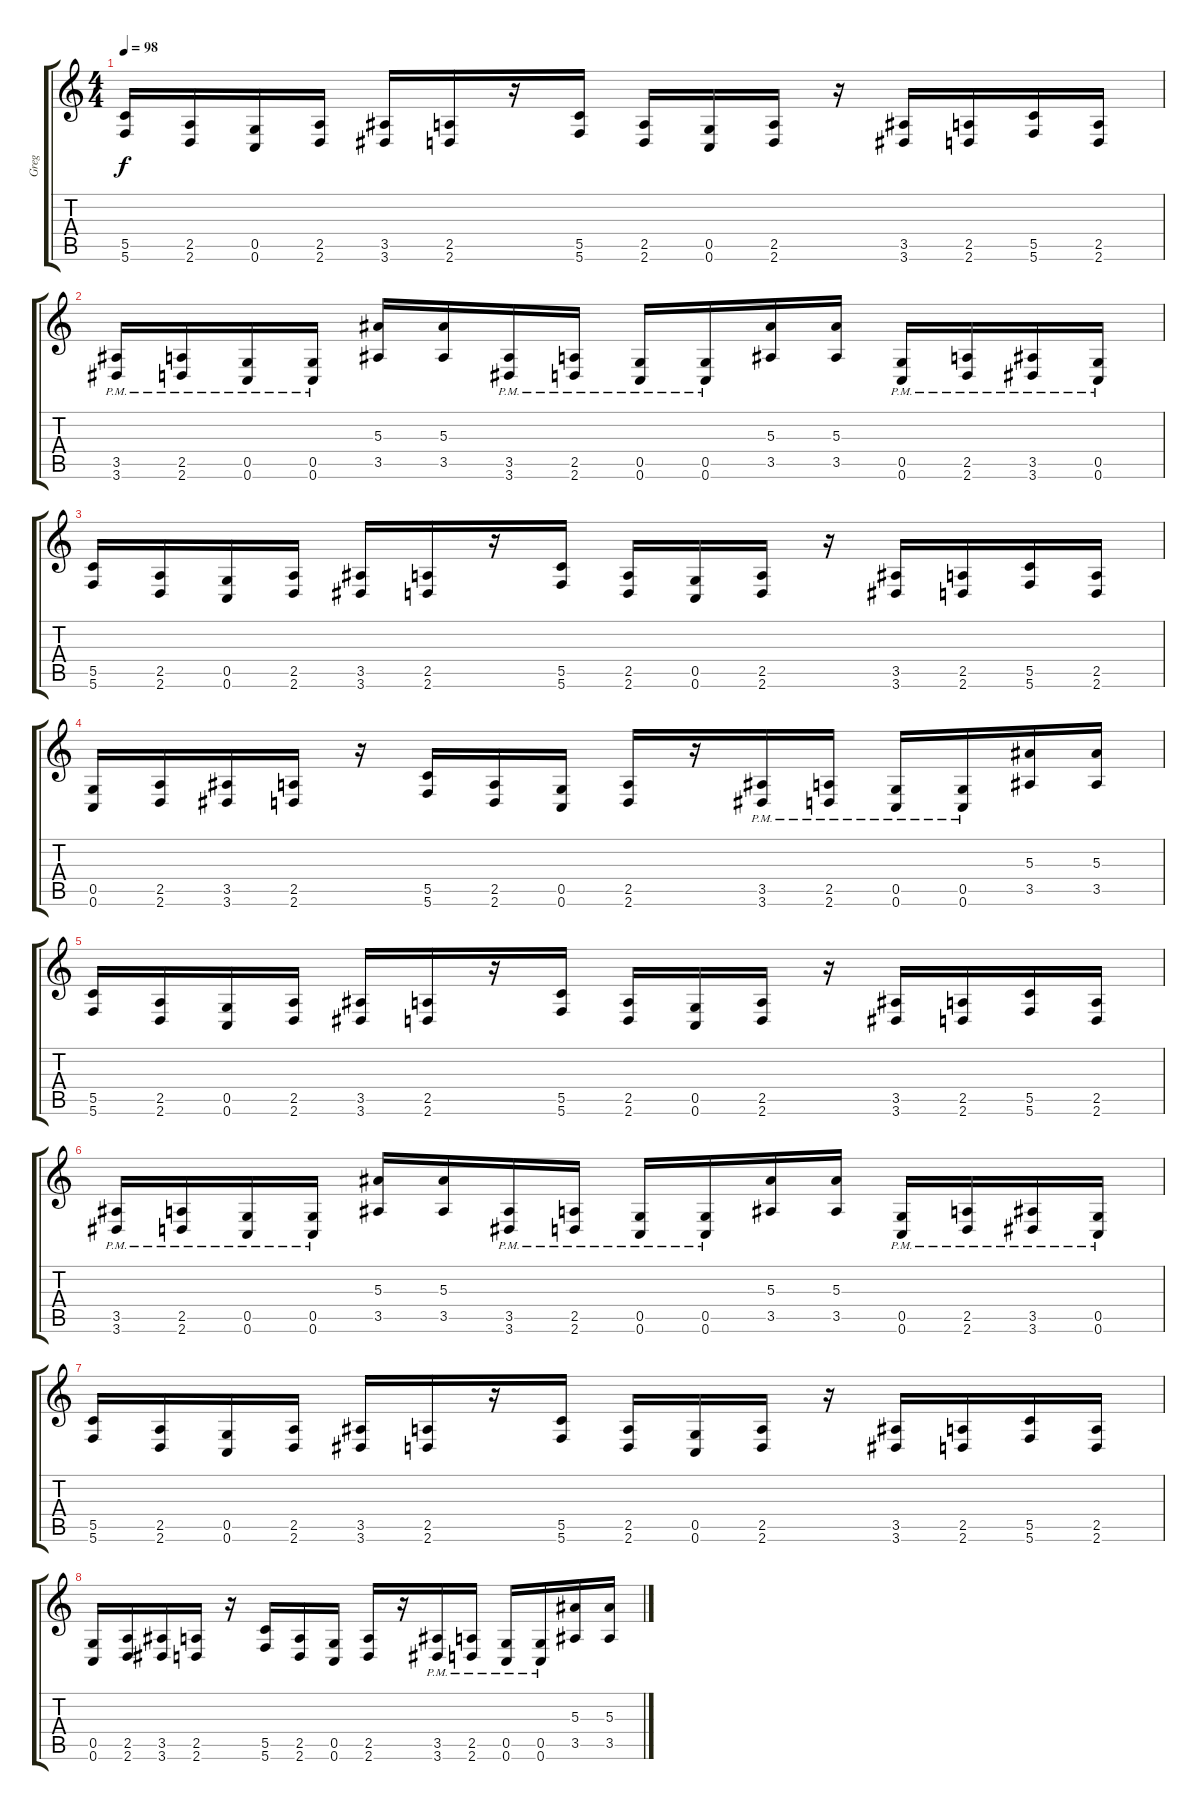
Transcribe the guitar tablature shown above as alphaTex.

\track ("Greg" "Greg") {instrument distortionguitar}
\staff {score tabs}
\tuning (D4 A3 F3 C3 G2 C2) {hide}
\ts (4 4)
\tempo 98
\clef g2
\ks c
(5.5 5.6).16{dy f} (2.5 2.6).16 (0.5 0.6).16 (2.5 2.6).16 (3.5 3.6).16 (2.5 2.6).16 r.16 (5.5 5.6).16 (2.5 2.6).16 (0.5 0.6).16 (2.5 2.6).16 r.16 (3.5 3.6).16 (2.5 2.6).16 (5.5 5.6).16 (2.5 2.6).16 |
(3.5 3.6{pm}).16 (2.5{pm} 2.6{pm}).16 (0.5{pm} 0.6{pm}).16 (0.5{pm} 0.6{pm}).16 (5.3 3.5).16 (5.3 3.5).16 (3.5{pm} 3.6{pm}).16 (2.5{pm} 2.6{pm}).16 (0.5{pm} 0.6{pm}).16 (0.5{pm} 0.6{pm}).16 (5.3 3.5).16 (5.3 3.5).16 (0.5{pm} 0.6{pm}).16 (2.5{pm} 2.6{pm}).16 (3.5{pm} 3.6{pm}).16 (0.5{pm} 0.6{pm}).16 |
(5.5 5.6).16 (2.5 2.6).16 (0.5 0.6).16 (2.5 2.6).16 (3.5 3.6).16 (2.5 2.6).16 r.16 (5.5 5.6).16 (2.5 2.6).16 (0.5 0.6).16 (2.5 2.6).16 r.16 (3.5 3.6).16 (2.5 2.6).16 (5.5 5.6).16 (2.5 2.6).16 |
(0.5 0.6).16 (2.5 2.6).16 (3.5 3.6).16 (2.5 2.6).16 r.16 (5.5 5.6).16 (2.5 2.6).16 (0.5 0.6).16 (2.5 2.6).16 r.16 (3.5{pm} 3.6{pm}).16 (2.5{pm} 2.6{pm}).16 (0.5{pm} 0.6{pm}).16 (0.5{pm} 0.6{pm}).16 (5.3 3.5).16 (5.3 3.5).16 |
(5.5 5.6).16 (2.5 2.6).16 (0.5 0.6).16 (2.5 2.6).16 (3.5 3.6).16 (2.5 2.6).16 r.16 (5.5 5.6).16 (2.5 2.6).16 (0.5 0.6).16 (2.5 2.6).16 r.16 (3.5 3.6).16 (2.5 2.6).16 (5.5 5.6).16 (2.5 2.6).16 |
(3.5 3.6{pm}).16 (2.5{pm} 2.6{pm}).16 (0.5{pm} 0.6{pm}).16 (0.5{pm} 0.6{pm}).16 (5.3 3.5).16 (5.3 3.5).16 (3.5{pm} 3.6{pm}).16 (2.5{pm} 2.6{pm}).16 (0.5{pm} 0.6{pm}).16 (0.5{pm} 0.6{pm}).16 (5.3 3.5).16 (5.3 3.5).16 (0.5{pm} 0.6{pm}).16 (2.5{pm} 2.6{pm}).16 (3.5{pm} 3.6{pm}).16 (0.5{pm} 0.6{pm}).16 |
(5.5 5.6).16 (2.5 2.6).16 (0.5 0.6).16 (2.5 2.6).16 (3.5 3.6).16 (2.5 2.6).16 r.16 (5.5 5.6).16 (2.5 2.6).16 (0.5 0.6).16 (2.5 2.6).16 r.16 (3.5 3.6).16 (2.5 2.6).16 (5.5 5.6).16 (2.5 2.6).16 |
(0.5 0.6).16 (2.5 2.6).16 (3.5 3.6).16 (2.5 2.6).16 r.16 (5.5 5.6).16 (2.5 2.6).16 (0.5 0.6).16 (2.5 2.6).16 r.16 (3.5{pm} 3.6{pm}).16 (2.5{pm} 2.6{pm}).16 (0.5{pm} 0.6{pm}).16 (0.5{pm} 0.6{pm}).16 (5.3 3.5).16 (5.3 3.5).16
